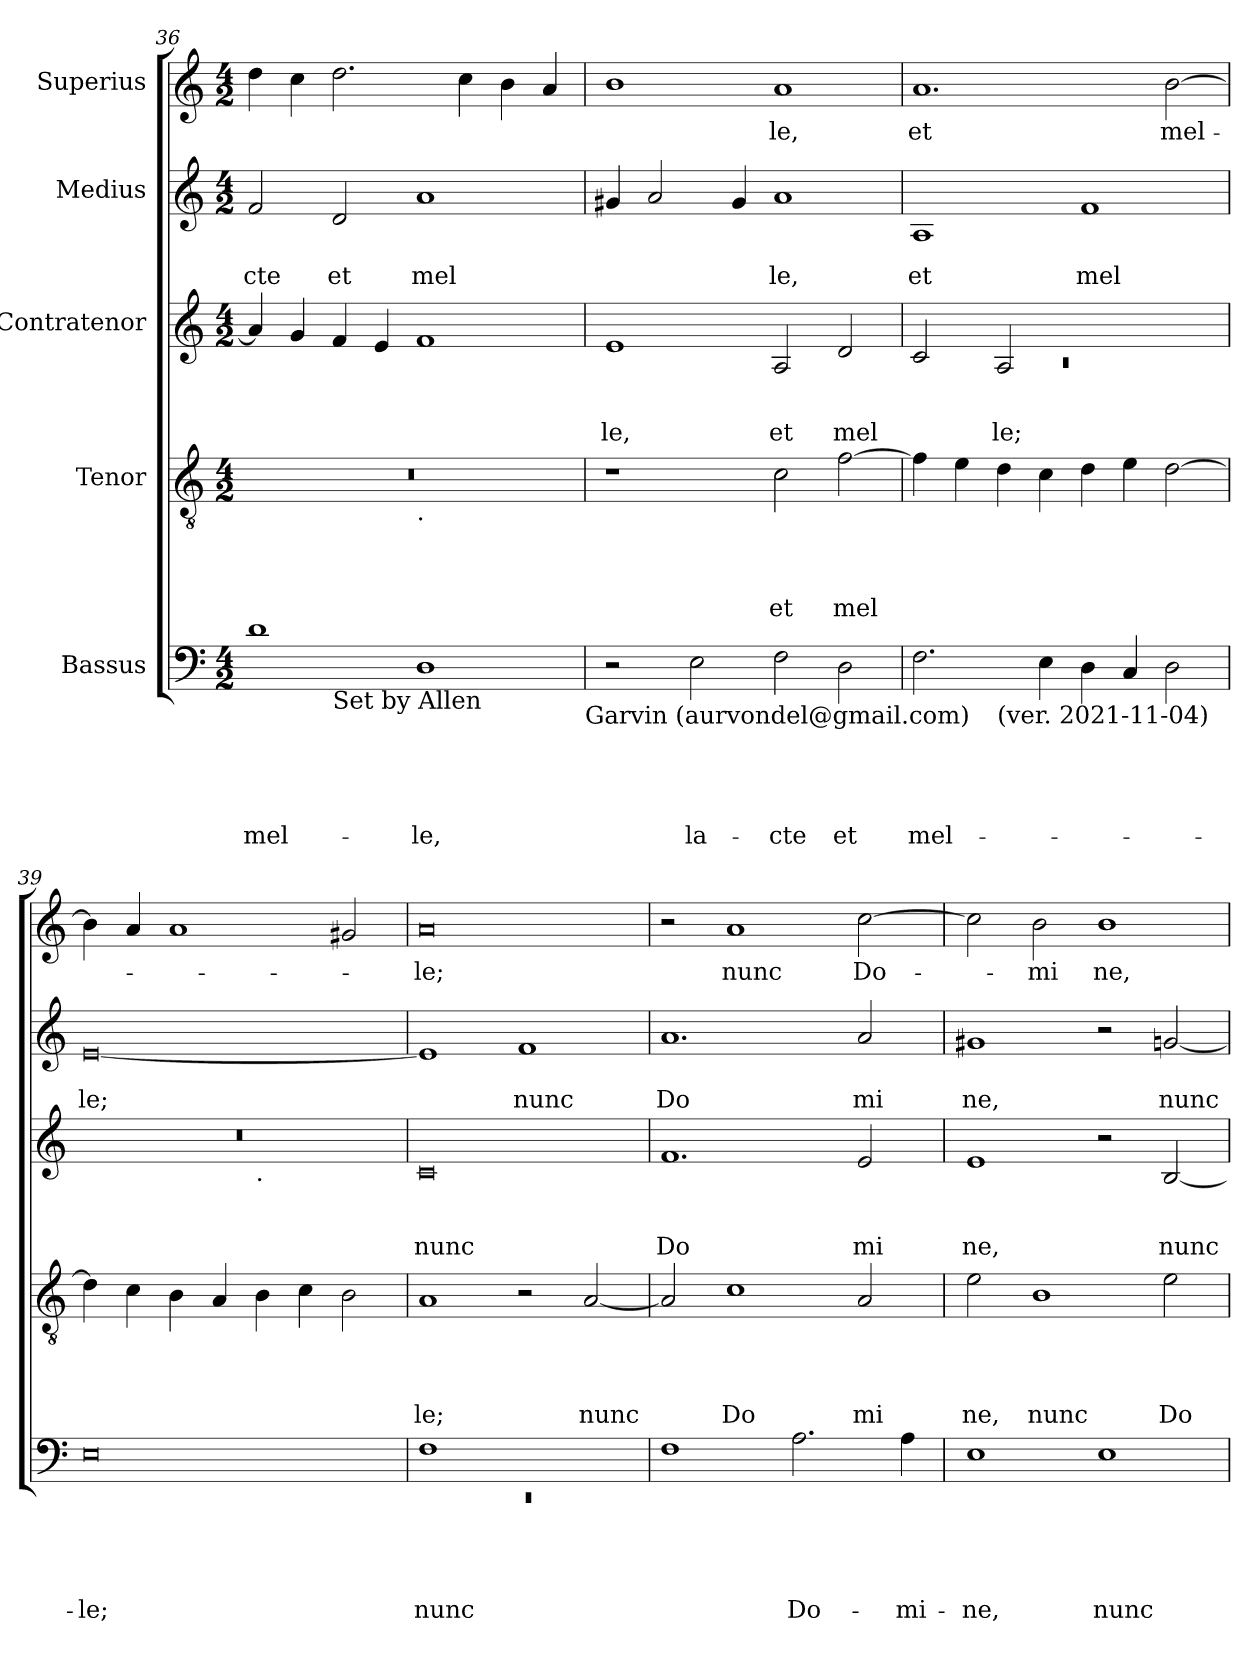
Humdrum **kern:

**kern	**text	**text	**text	**text	**text	**kern	**text	**text	**text	**text	**kern	**text	**text	**text	**kern	**text	**text	**kern	**text
*part5	*part5	*part5	*part5	*part5	*part5	*part4	*part4	*part4	*part4	*part4	*part3	*part3	*part3	*part3	*part2	*part2	*part2	*part1	*part1
*staff5	*staff5	*staff5	*staff5	*staff5	*staff5	*staff4	*staff4	*staff4	*staff4	*staff4	*staff3	*staff3	*staff3	*staff3	*staff2	*staff2	*staff2	*staff1	*staff1
*I"Bassus	*	*	*	*	*	*I"Tenor	*	*	*	*	*I"Contratenor	*	*	*	*I"Medius	*	*	*I"Superius	*
*clefF4	*	*	*	*	*	*clefGv2	*	*	*	*	*clefG2	*	*	*	*clefG2	*	*	*clefG2	*
*k[]	*	*	*	*	*	*k[]	*	*	*	*	*k[]	*	*	*	*k[]	*	*	*k[]	*
*C:	*	*	*	*	*	*C:	*	*	*	*	*C:	*	*	*	*C:	*	*	*C:	*
*M4/2	*	*	*	*	*	*M4/2	*	*	*	*	*M4/2	*	*	*	*M4/2	*	*	*M4/2	*
=36	=36	=36	=36	=36	=36	=36	=36	=36	=36	=36	=36	=36	=36	=36	=36	=36	=36	=36	=36
!	!	!	!	!	!LO:LY:b	!	!	!	!	!	!	!	!	!	!	!	!LO:LY:b	!	!
*^	*	*	*	*	*	*^	*	*	*	*	*	*	*	*	*	*	*	*	*
1d	2ryy	.	.	.	.	mel-	0r	1ryy	.	.	.	.	4a/]	.	.	.	2f/	.	cte	4dd\	.
.	.	.	.	.	.	.	.	.	.	.	.	.	4g/	.	.	.	.	.	.	4cc\	.
!	!LO:TX:b:t=Set by Allen	!	!	!	!	!	!	!	!	!	!	!	!	!	!	!	!	!	!	!	!
!	!	!	!	!	!	!	!	!	!	!	!	!	!	!	!	!	!	!	!LO:LY:b	!	!
.	1.ryy	.	.	.	.	.	.	.	.	.	.	.	4f/	.	.	.	2d/	.	et	2.dd\	.
.	.	.	.	.	.	.	.	.	.	.	.	.	4e/	.	.	.	.	.	.	.	.
!	!	!	!	!	!	!	!	!LO:TX:b:t=.	!	!	!	!	!	!	!	!	!	!	!	!	!
!	!	!	!	!	!	!LO:LY:b	!	!	!	!	!	!	!	!	!	!	!	!	!LO:LY:b	!	!
1D	.	.	.	.	.	-le,	.	1ryy	.	.	.	.	1f	.	.	.	1a	.	mel	.	.
.	.	.	.	.	.	.	.	.	.	.	.	.	.	.	.	.	.	.	.	4cc\	.
.	.	.	.	.	.	.	.	.	.	.	.	.	.	.	.	.	.	.	.	4b\	.
.	.	.	.	.	.	.	.	.	.	.	.	.	.	.	.	.	.	.	.	4a/	.
!LO:TX:b:t=Garvin (aurvondel@gmail.com)	!	!	!	!	!	!	!	!	!	!	!	!	!	!	!	!	!	!	!	!	!
=37	=37	=37	=37	=37	=37	=37	=37	=37	=37	=37	=37	=37	=37	=37	=37	=37	=37	=37	=37	=37	=37
!	!	!	!	!	!	!	!	!	!	!	!	!	!	!	!	!LO:LY:b	!	!	!	!	!
*v	*v	*	*	*	*	*	*	*	*	*	*	*	*	*	*	*	*	*	*	*	*
*	*	*	*	*	*	*v	*v	*	*	*	*	*	*	*	*	*	*	*	*	*
2r	.	.	.	.	.	1r	.	.	.	.	1e	.	.	le,	4g#X/	.	.	1b	.
.	.	.	.	.	.	.	.	.	.	.	.	.	.	.	2a/	.	.	.	.
!	!	!	!	!	!LO:LY:b	!	!	!	!	!	!	!	!	!	!	!	!	!	!
2E\	.	.	.	.	la-	.	.	.	.	.	.	.	.	.	.	.	.	.	.
.	.	.	.	.	.	.	.	.	.	.	.	.	.	.	4g#/	.	.	.	.
!	!	!	!	!	!LO:LY:b	!	!	!	!	!LO:LY:b	!	!	!	!LO:LY:b	!	!	!LO:LY:b	!	!LO:LY:b
2F\	.	.	.	.	-cte	2c\	.	.	.	et	2A/	.	.	et	1a	.	le,	1a	-le,
!	!	!	!	!	!LO:LY:b	!	!	!	!	!LO:LY:b	!	!	!	!LO:LY:b	!	!	!	!	!
2D\	.	.	.	.	et	[>2f\	.	.	.	mel	2d/	.	.	mel	.	.	.	.	.
=38	=38	=38	=38	=38	=38	=38	=38	=38	=38	=38	=38	=38	=38	=38	=38	=38	=38	=38	=38
*	*	*	*	*	*	*	*	*	*	*	*^	*	*	*	*	*	*	*	*
!	!	!	!	!	!LO:LY:b	!	!	!	!	!	!	!LO:N:vis=1	!	!	!	!	!	!LO:LY:b	!	!LO:LY:b
*^	*	*	*	*	*	*	*	*	*	*	*	*	*	*	*	*	*	*	*	*
2.F\	2ryy	.	.	.	.	mel-	4f\]	.	.	.	.	2c/	0rc	.	.	.	1A	.	et	1.a	et
.	.	.	.	.	.	.	4e\	.	.	.	.	.	.	.	.	.	.	.	.	.	.
!	!LO:TX:b:t=(ver. 2021-11-04)	!	!	!	!	!	!	!	!	!	!	!	!	!	!	!	!	!	!	!	!
!	!	!	!	!	!	!	!	!	!	!	!	!	!	!	!	!LO:LY:b	!	!	!	!	!
.	1.ryy	.	.	.	.	.	4d\	.	.	.	.	2A/	.	.	.	le;	.	.	.	.	.
4E\	.	.	.	.	.	.	4c\	.	.	.	.	.	.	.	.	.	.	.	.	.	.
!	!	!	!	!	!	!	!	!	!	!	!	!	!	!	!	!	!	!	!LO:LY:b	!	!
4D\	.	.	.	.	.	.	4d\	.	.	.	.	1ryy	.	.	.	.	1f	.	mel	.	.
4C/	.	.	.	.	.	.	4e\	.	.	.	.	.	.	.	.	.	.	.	.	.	.
!	!	!	!	!	!	!	!	!	!	!	!	!	!	!	!	!	!	!	!	!	!LO:LY:b
2D\	.	.	.	.	.	.	[>2d\	.	.	.	.	.	.	.	.	.	.	.	.	[>2b\	mel-
=39	=39	=39	=39	=39	=39	=39	=39	=39	=39	=39	=39	=39	=39	=39	=39	=39	=39	=39	=39	=39	=39
!LO:TX:b:t=CC BY-NC 2.5	!	!	!	!	!	!	!	!	!	!	!	!	!	!	!	!	!	!	!	!	!
!	!	!	!	!	!	!LO:LY:b	!	!	!	!	!	!	!	!	!	!	!	!	!LO:LY:b	!	!
*v	*v	*	*	*	*	*	*	*	*	*	*	*	*	*	*	*	*	*	*	*	*
0E	.	.	.	.	-le;	4d\]	.	.	.	.	0r	1ryy	.	.	.	[<0e	.	le;	4b\]	.
.	.	.	.	.	.	4c\	.	.	.	.	.	.	.	.	.	.	.	.	4a/	.
.	.	.	.	.	.	4B\	.	.	.	.	.	.	.	.	.	.	.	.	1a	.
.	.	.	.	.	.	4A/	.	.	.	.	.	.	.	.	.	.	.	.	.	.
!	!	!	!	!	!	!	!	!	!	!	!	!LO:TX:b:t=.	!	!	!	!	!	!	!	!
.	.	.	.	.	.	4B\	.	.	.	.	.	1ryy	.	.	.	.	.	.	.	.
.	.	.	.	.	.	4c\	.	.	.	.	.	.	.	.	.	.	.	.	.	.
.	.	.	.	.	.	2B\	.	.	.	.	.	.	.	.	.	.	.	.	2g#X/	.
=40	=40	=40	=40	=40	=40	=40	=40	=40	=40	=40	=40	=40	=40	=40	=40	=40	=40	=40	=40	=40
*^	*	*	*	*	*	*	*	*	*	*	*	*	*	*	*	*	*	*	*	*
!	!LO:N:vis=1	!	!	!	!	!LO:LY:b	!	!	!	!	!LO:LY:b	!	!	!	!	!LO:LY:b	!	!	!	!	!LO:LY:b
*	*^	*	*	*	*	*	*	*	*	*	*	*v	*v	*	*	*	*	*	*	*	*
0ryy	0rEE	1F	.	.	.	.	nunc	1A	.	.	.	le;	0c	.	.	nunc	1e]	.	.	0a	-le;
!	!	!	!	!	!	!	!	!	!	!	!	!	!	!	!	!	!	!	!LO:LY:b	!	!
.	.	1ryy	.	.	.	.	.	2r	.	.	.	.	.	.	.	.	1f	.	nunc	.	.
!	!	!	!	!	!	!	!	!	!	!	!	!LO:LY:b	!	!	!	!	!	!	!	!	!
.	.	.	.	.	.	.	.	[<2A/	.	.	.	nunc	.	.	.	.	.	.	.	.	.
*v	*v	*v	*	*	*	*	*	*	*	*	*	*	*	*	*	*	*	*	*	*	*
=41	=41	=41	=41	=41	=41	=41	=41	=41	=41	=41	=41	=41	=41	=41	=41	=41	=41	=41	=41
!	!	!	!	!	!	!	!	!	!	!	!	!	!	!LO:LY:b	!	!	!LO:LY:b	!	!
1F	.	.	.	.	.	2A/]	.	.	.	.	1.f	.	.	Do	1.a	.	Do	2r	.
!	!	!	!	!	!	!	!	!	!	!LO:LY:b	!	!	!	!	!	!	!	!	!LO:LY:b
.	.	.	.	.	.	1c	.	.	.	Do	.	.	.	.	.	.	.	1a	nunc
!	!	!	!	!	!LO:LY:b	!	!	!	!	!	!	!	!	!	!	!	!	!	!
2.A\	.	.	.	.	Do-	.	.	.	.	.	.	.	.	.	.	.	.	.	.
!	!	!	!	!	!	!	!	!	!	!LO:LY:b	!	!	!	!LO:LY:b	!	!	!LO:LY:b	!	!LO:LY:b
.	.	.	.	.	.	2A/	.	.	.	mi	2e/	.	.	mi	2a/	.	mi	[>2cc\	Do-
!	!	!	!	!	!LO:LY:b	!	!	!	!	!	!	!	!	!	!	!	!	!	!
4A\	.	.	.	.	-mi-	.	.	.	.	.	.	.	.	.	.	.	.	.	.
!!LO:PB:g=z
=42	=42	=42	=42	=42	=42	=42	=42	=42	=42	=42	=42	=42	=42	=42	=42	=42	=42	=42	=42
!	!	!	!	!	!LO:LY:b	!	!	!	!	!LO:LY:b	!	!	!	!LO:LY:b	!	!	!LO:LY:b	!	!
1E	.	.	.	.	-ne,	2e\	.	.	.	ne,	1e	.	.	ne,	1g#X	.	ne,	2cc\]	.
!	!	!	!	!	!	!	!	!	!	!LO:LY:b	!	!	!	!	!	!	!	!	!LO:LY:b
.	.	.	.	.	.	1B	.	.	.	nunc	.	.	.	.	.	.	.	2b\	-mi
!	!	!	!	!	!LO:LY:b	!	!	!	!	!	!	!	!	!	!	!	!	!	!LO:LY:b
1E	.	.	.	.	nunc	.	.	.	.	.	2r	.	.	.	2r	.	.	1b	ne,
!	!	!	!	!	!	!	!	!	!	!LO:LY:b	!	!	!	!LO:LY:b	!	!	!LO:LY:b	!	!
.	.	.	.	.	.	2e\	.	.	.	Do	[<2B/	.	.	nunc	[<2gn/	.	nunc	.	.
=	=	=	=	=	=	=	=	=	=	=	=	=	=	=	=	=	=	=	=
*-	*-	*-	*-	*-	*-	*-	*-	*-	*-	*-	*-	*-	*-	*-	*-	*-	*-	*-	*-
